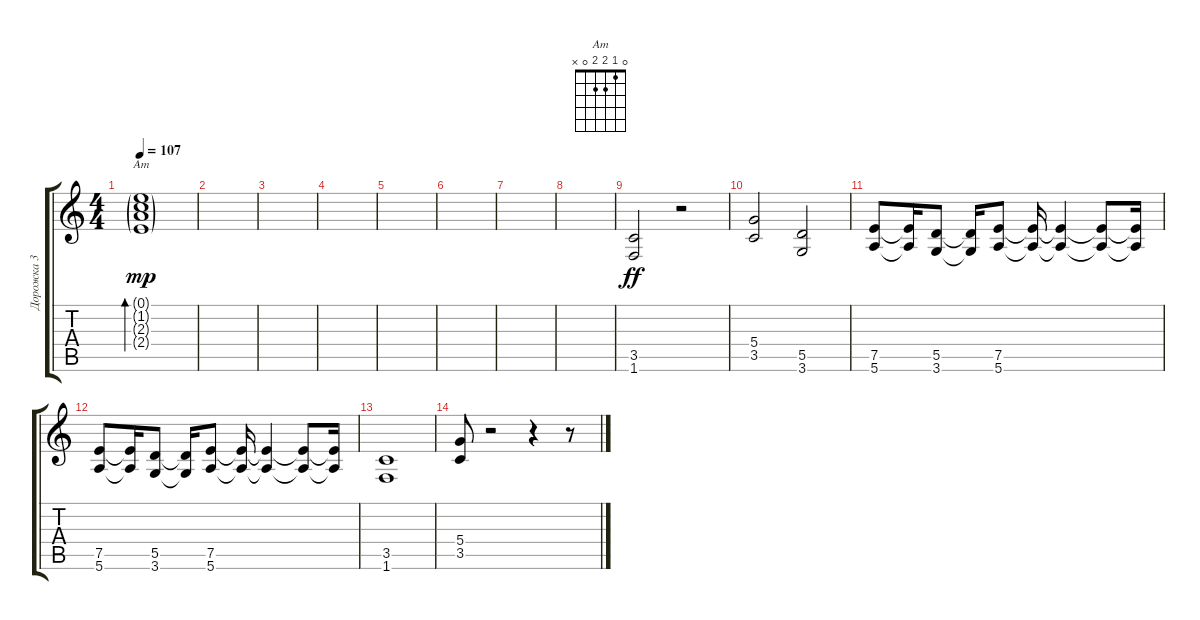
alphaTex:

\track ("Дорожка 3" "Дорожка 3") {instrument electricguitarclean}
\staff {score tabs}
\tuning (E4 B3 G3 D3 A2 E2) {hide}
\chord ("Am" 0 1 2 2 0 x)
\ts (4 4)
\tempo 107
\clef g2
\ks c
(0.1{g} 1.2{g} 2.3{g} 2.4{g}).1{bd 240 ch "Am" dy mp} |
|
|
|
|
|
|
|
(3.5 1.6).2{dy ff volume 16 instrument distortionguitar} r.2 |
(5.4 3.5).2 (5.5 3.6).2 |
(7.5 5.6).8 (7.5{t} 5.6{t}).16 (5.5 3.6).8 (5.5{t} 3.6{t}).16 (7.5 5.6).8 (7.5{t} 5.6{t}).16 (7.5{t} 5.6{t}).4 (7.5{t} 5.6{t}).8 (7.5{t} 5.6{t}).16 |
(7.5 5.6).8 (7.5{t} 5.6{t}).16 (5.5 3.6).8 (5.5{t} 3.6{t}).16 (7.5 5.6).8 (7.5{t} 5.6{t}).16 (7.5{t} 5.6{t}).4 (7.5{t} 5.6{t}).8 (7.5{t} 5.6{t}).16 |
(3.5 1.6).1{volume 16 instrument distortionguitar} |
(5.4 3.5).8 r.2 r.4 r.8
